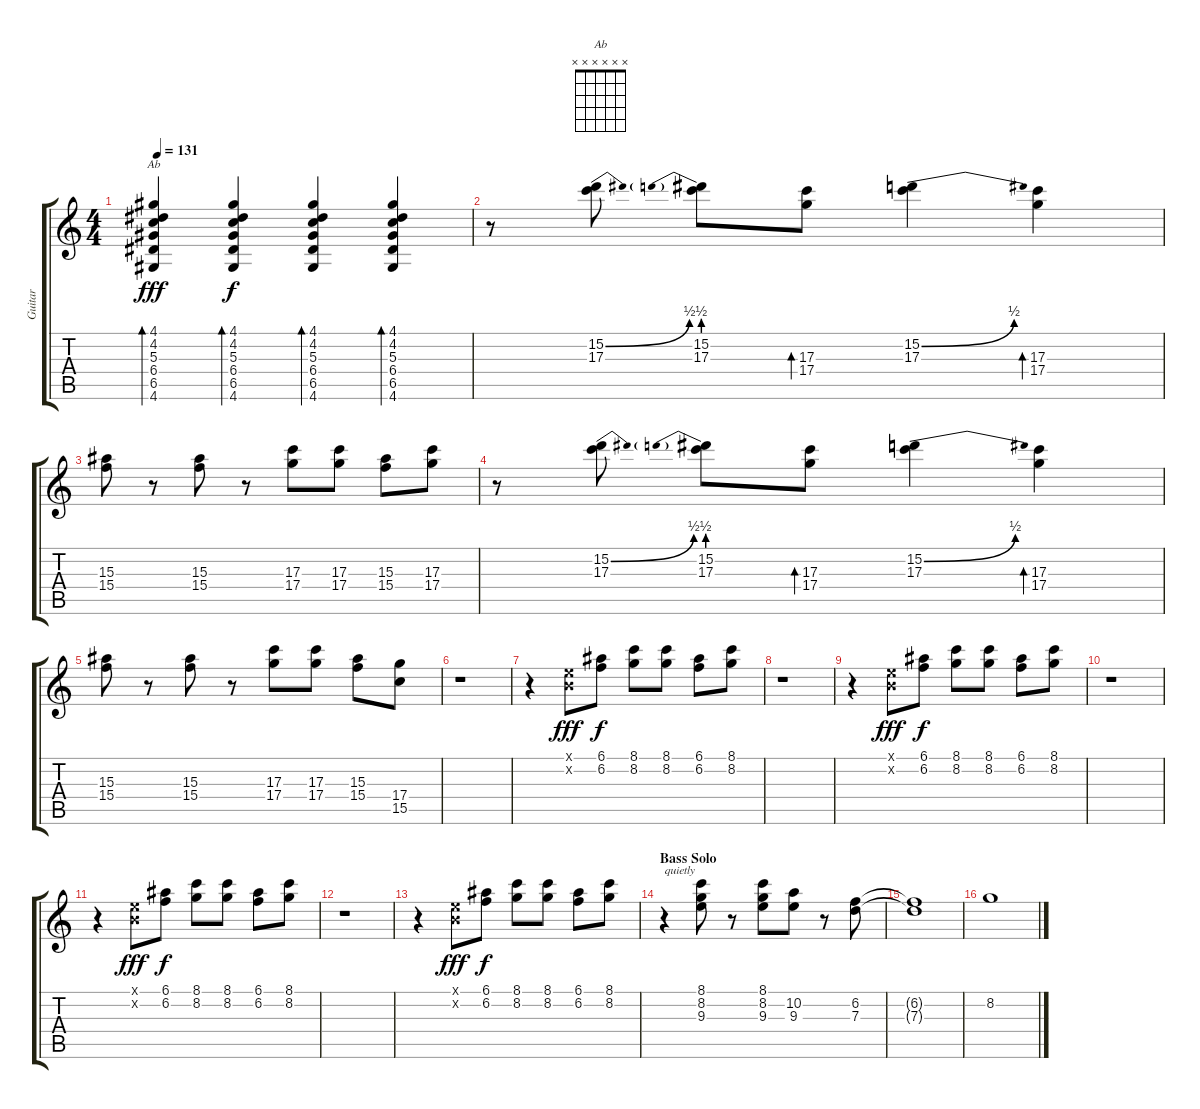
\track ("Guitar" "Guitar") {instrument electricguitarclean}
\staff {score tabs}
\tuning (E4 B3 G3 D3 A2 E2) {hide}
\chord ("Ab" x x x x x x) {firstfret 0}
\ts (4 4)
\tempo 131
\clef g2
\ks c
(4.1 4.2 5.3 6.4 6.5 4.6).4{bd 60 ch "Ab" dy fff} (4.1 4.2 5.3 6.4 6.5 4.6).4{bd 60 dy f} (4.1 4.2 5.3 6.4 6.5 4.6).4{bd 60} (4.1 4.2 5.3 6.4 6.5 4.6).4{bd 60} |
r.8 (15.2{be (bend 0 0 60 2)} 17.3).8 (15.2{be (prebend 0 2 60 2)} 17.3).8 (17.3 17.4).8{bd 120} (15.2{be (bend 0 0 60 2)} 17.3).4 (17.3 17.4).4{bd 120} |
(15.3 15.4).8 r.8 (15.3 15.4).8 r.8 (17.3 17.4).8 (17.3 17.4).8 (15.3 15.4).8 (17.3 17.4).8 |
r.8 (15.2{be (bend 0 0 60 2)} 17.3).8 (15.2{be (prebend 0 2 60 2)} 17.3).8 (17.3 17.4).8{bd 120} (15.2{be (bend 0 0 60 2)} 17.3).4 (17.3 17.4).4{bd 120} |
(15.3 15.4).8 r.8 (15.3 15.4).8 r.8 (17.3 17.4).8 (17.3 17.4).8 (15.3 15.4).8 (17.4 15.5).8 |
r.1 |
r.4 (0.1{x} 0.2{x}).8{dy fff} (6.1 6.2).8{dy f} (8.1 8.2).8 (8.1 8.2).8 (6.1 6.2).8 (8.1 8.2).8 |
r.1 |
r.4 (0.1{x} 0.2{x}).8{dy fff} (6.1 6.2).8{dy f} (8.1 8.2).8 (8.1 8.2).8 (6.1 6.2).8 (8.1 8.2).8 |
r.1 |
r.4 (0.1{x} 0.2{x}).8{dy fff} (6.1 6.2).8{dy f} (8.1 8.2).8 (8.1 8.2).8 (6.1 6.2).8 (8.1 8.2).8 |
r.1 |
r.4 (0.1{x} 0.2{x}).8{dy fff} (6.1 6.2).8{dy f} (8.1 8.2).8 (8.1 8.2).8 (6.1 6.2).8 (8.1 8.2).8 |
\section ("" "Bass Solo")
r.4{txt "quietly" volume 6} (8.1 8.2 9.3).8 r.8 (8.1 8.2 9.3).8 (10.2 9.3).8 r.8 (6.2 7.3).8 |
(6.2{t} 7.3{t}).1 |
8.2.1
